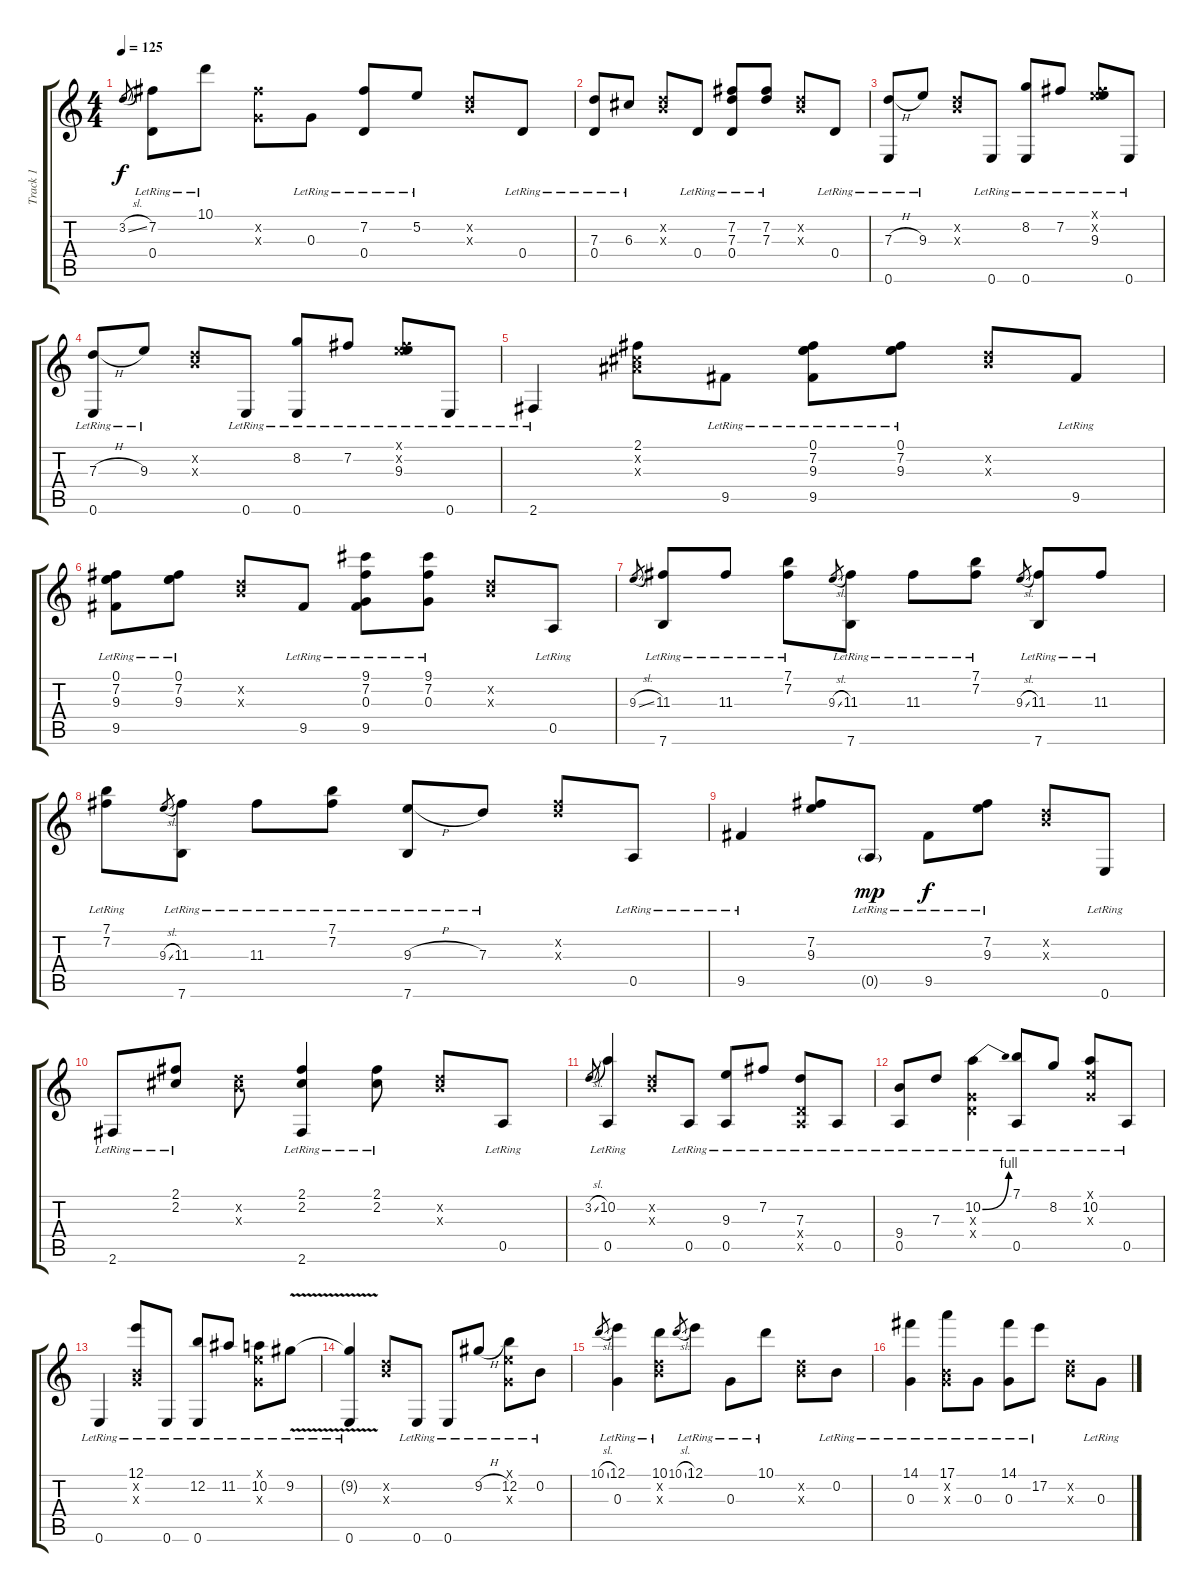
\track ("Track 1" "Track 1") {instrument acousticguitarsteel}
\staff {score tabs}
\tuning (E4 B3 G3 D3 A2 E2) {hide}
\ts (4 4)
\tempo 125
\clef g2
\ks c
3.2{sl}.8{gr dy f} (7.2{lr} 0.4{lr}).8 10.1{lr}.8 (7.2{x} 0.3{x}).8 0.3{lr}.8 (7.2{lr} 0.4{lr}).8 5.2{lr}.8 (3.2{x} 4.3{x}).8 0.4{lr}.8 |
(7.3{lr} 0.4{lr}).8 6.3{lr}.8 (3.2{x} 4.3{x}).8 0.4{lr}.8 (7.2{lr} 7.3{lr} 0.4{lr}).8 (7.2{lr} 7.3{lr}).8 (3.2{x} 4.3{x}).8 0.4{lr}.8 |
(7.3{h lr} 0.6{lr}).8 9.3{lr}.8 (3.2{x} 4.3{x}).8 0.6{lr}.8 (8.2{lr} 0.6{lr}).8 7.2{lr}.8 (0.1{x} 7.2{x} 9.3{lr}).8 0.6{lr}.8 |
(7.3{h lr} 0.6{lr}).8 9.3{lr}.8 (3.2{x} 4.3{x}).8 0.6{lr}.8 (8.2{lr} 0.6{lr}).8 7.2{lr}.8 (0.1{x} 7.2{x} 9.3{lr}).8 0.6{lr}.8 |
2.6{lr}.4 (2.1 2.2{x} 3.3{x}).8 9.5{lr}.8 (0.1{lr} 7.2{lr} 9.3{lr} 9.5{lr}).8 (0.1{lr} 7.2{lr} 9.3{lr}).8 (3.2{x} 4.3{x}).8 9.5{lr}.8 |
(0.1{lr} 7.2{lr} 9.3{lr} 9.5{lr}).8 (0.1{lr} 7.2{lr} 9.3{lr}).8 (3.2{x} 4.3{x}).8 9.5{lr}.8 (9.1{lr} 7.2{lr} 0.3{lr} 9.5{lr}).8 (9.1{lr} 7.2{lr} 0.3{lr}).8 (3.2{x} 4.3{x}).8 0.5{lr}.8 |
9.3{sl}.8{gr} (11.3{lr} 7.6{lr}).8 11.3{lr}.8 (7.1{lr} 7.2{lr}).8 9.3{sl}.8{gr} (11.3{lr} 7.6{lr}).8 11.3{lr}.8 (7.1{lr} 7.2{lr}).8 9.3{sl}.8{gr} (11.3{lr} 7.6{lr}).8 11.3{lr}.8 |
(7.1{lr} 7.2{lr}).8 9.3{sl}.8{gr} (11.3{lr} 7.6{lr}).8 11.3{lr}.8 (7.1{lr} 7.2{lr}).8 (9.3{h lr} 7.6{lr}).8 7.3{lr}.8 (7.2{x} 7.3{x}).8 0.5{lr}.8 |
9.5{lr}.4 (7.2 9.3).8 0.5{g lr}.8{dy mp} 9.5{lr}.8{dy f} (7.2{lr} 9.3{lr}).8 (3.2{x} 4.3{x}).8 0.6{lr}.8 |
2.6{lr}.8 (2.1{lr} 2.2{lr}).8 (3.2{x} 4.3{x}).8 (2.1{lr} 2.2{lr} 2.6{lr}).4 (2.1{lr} 2.2{lr}).8 (3.2{x} 4.3{x}).8 0.5{lr}.8 |
3.2{sl}.8{gr} (10.2{lr} 0.5{lr}).4 (3.2{x} 4.3{x}).8 0.5{lr}.8 (9.3{lr} 0.5{lr}).8 7.2{lr}.8 (7.3{lr} 0.4{x} 0.5{x}).8 0.5{lr}.8 |
(9.4{lr} 0.5{lr}).8 7.3{lr}.8 (10.2{be (bend 0 0 60 4) lr} 0.3{x} 0.4{x}).4 (7.1{lr} 0.5{lr}).8 8.2{lr}.8 (0.1{x} 10.2{lr} 0.3{x}).8 0.5{lr}.8 |
0.6{lr}.4 (12.1{lr} 0.2{x} 0.3{x}).8 0.6{lr}.8 (12.2{lr} 0.6{lr}).8 11.2{lr}.8 (0.1{x} 10.2{lr} 0.3{x}).8 9.2{v lr}.8 |
(9.2{t} 0.6{lr}).4 (3.2{x} 4.3{x}).8 0.6{lr}.8 0.6{lr}.8 9.2{h lr}.8 (0.1{x} 12.2{lr} 0.3{x}).8 0.2{lr}.8 |
10.1{sl}.8{gr} (12.1{lr} 0.3{lr}).4 (10.1{lr} 3.2{x} 4.3{x}).8 10.1{sl}.8{gr} 12.1{lr}.8 0.3{lr}.8 10.1{lr}.8 (3.2{x} 4.3{x}).8 0.2{lr}.8 |
(14.1{lr} 0.3{lr}).4 (17.1{lr} 0.2{x} 0.3{x}).8 0.3{lr}.8 (14.1 0.3{lr}).8 17.2{lr}.8 (3.2{x} 4.3{x}).8 0.3{lr}.8
